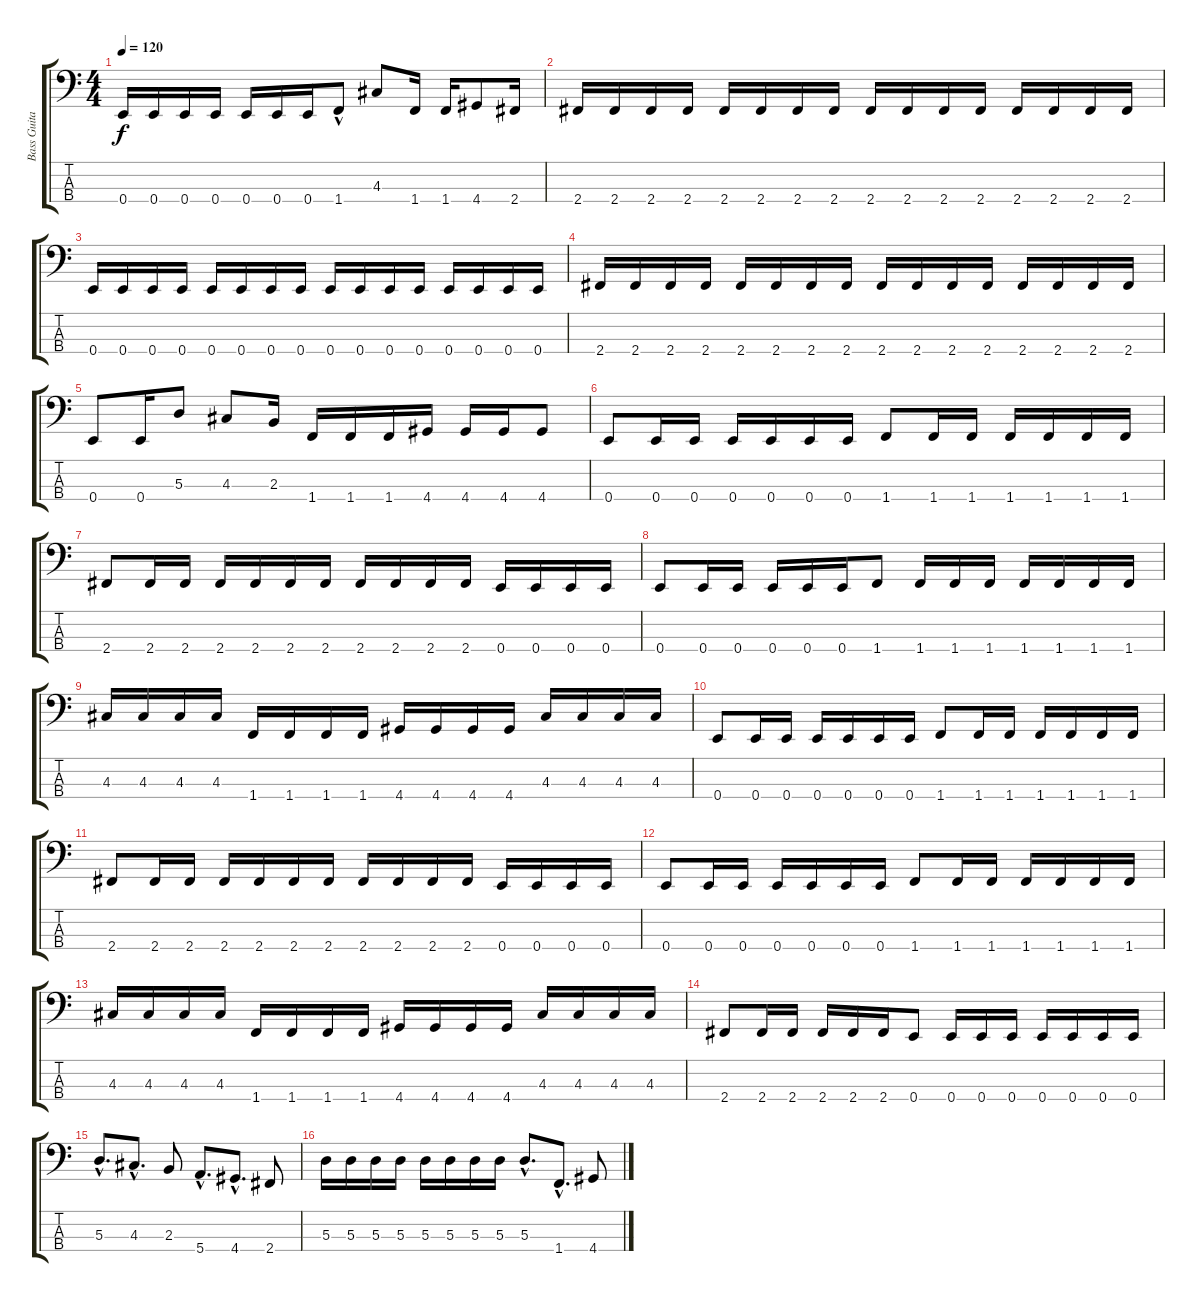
\track ("Bass Guitar" "Bass Guita") {instrument electricbasspick}
\staff {score tabs}
\tuning (G2 D2 A1 E1) {hide}
\ts (4 4)
\tempo 120
\clef f4
\ks c
0.4.16{dy f} 0.4.16 0.4.16 0.4.16 0.4.16 0.4.16 0.4.16 1.4{hac}.8 4.3.8 1.4.16 1.4.16 4.4.8 2.4.16 |
2.4.16 2.4.16 2.4.16 2.4.16 2.4.16 2.4.16 2.4.16 2.4.16 2.4.16 2.4.16 2.4.16 2.4.16 2.4.16 2.4.16 2.4.16 2.4.16 |
0.4.16 0.4.16 0.4.16 0.4.16 0.4.16 0.4.16 0.4.16 0.4.16 0.4.16 0.4.16 0.4.16 0.4.16 0.4.16 0.4.16 0.4.16 0.4.16 |
2.4.16 2.4.16 2.4.16 2.4.16 2.4.16 2.4.16 2.4.16 2.4.16 2.4.16 2.4.16 2.4.16 2.4.16 2.4.16 2.4.16 2.4.16 2.4.16 |
0.4.8 0.4.16 5.3.8 4.3.8 2.3.16 1.4.16 1.4.16 1.4.16 4.4.16 4.4.16 4.4.16 4.4.8 |
0.4.8 0.4.16 0.4.16 0.4.16 0.4.16 0.4.16 0.4.16 1.4.8 1.4.16 1.4.16 1.4.16 1.4.16 1.4.16 1.4.16 |
2.4.8 2.4.16 2.4.16 2.4.16 2.4.16 2.4.16 2.4.16 2.4.16 2.4.16 2.4.16 2.4.16 0.4.16 0.4.16 0.4.16 0.4.16 |
0.4.8 0.4.16 0.4.16 0.4.16 0.4.16 0.4.16 1.4.8 1.4.16 1.4.16 1.4.16 1.4.16 1.4.16 1.4.16 1.4.16 |
4.3.16 4.3.16 4.3.16 4.3.16 1.4.16 1.4.16 1.4.16 1.4.16 4.4.16 4.4.16 4.4.16 4.4.16 4.3.16 4.3.16 4.3.16 4.3.16 |
0.4.8 0.4.16 0.4.16 0.4.16 0.4.16 0.4.16 0.4.16 1.4.8 1.4.16 1.4.16 1.4.16 1.4.16 1.4.16 1.4.16 |
2.4.8 2.4.16 2.4.16 2.4.16 2.4.16 2.4.16 2.4.16 2.4.16 2.4.16 2.4.16 2.4.16 0.4.16 0.4.16 0.4.16 0.4.16 |
0.4.8 0.4.16 0.4.16 0.4.16 0.4.16 0.4.16 0.4.16 1.4.8 1.4.16 1.4.16 1.4.16 1.4.16 1.4.16 1.4.16 |
4.3.16 4.3.16 4.3.16 4.3.16 1.4.16 1.4.16 1.4.16 1.4.16 4.4.16 4.4.16 4.4.16 4.4.16 4.3.16 4.3.16 4.3.16 4.3.16 |
2.4.8 2.4.16 2.4.16 2.4.16 2.4.16 2.4.16 0.4.8 0.4.16 0.4.16 0.4.16 0.4.16 0.4.16 0.4.16 0.4.16 |
5.3{hac}.8{d} 4.3{hac}.8{d} 2.3.8 5.4{hac}.8{d} 4.4{hac}.8{d} 2.4.8 |
5.3.16 5.3.16 5.3.16 5.3.16 5.3.16 5.3.16 5.3.16 5.3.16 5.3{hac}.8{d} 1.4{hac}.8{d} 4.4.8
